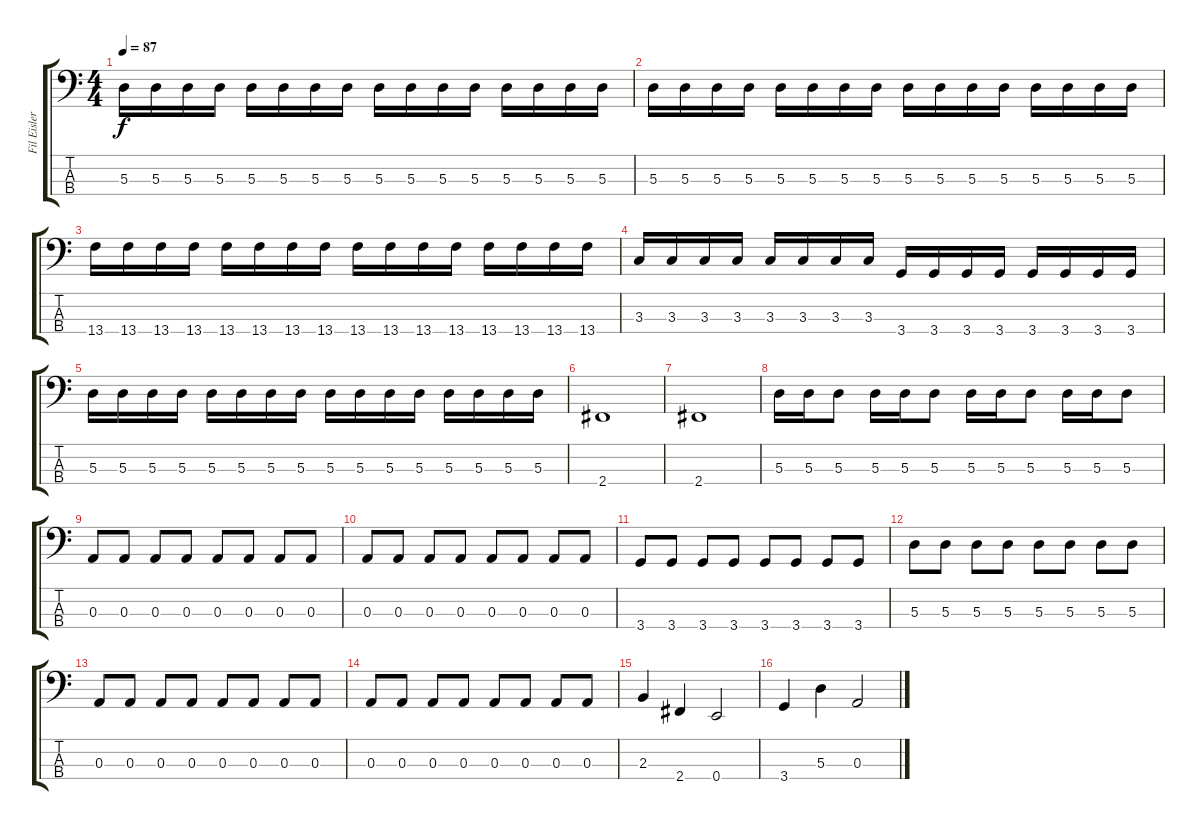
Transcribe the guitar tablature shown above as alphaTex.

\track ("Fil Eisler" "Fil Eisler") {instrument electricbasspick}
\staff {score tabs}
\tuning (G2 D2 A1 E1) {hide}
\ts (4 4)
\tempo 87
\clef f4
\ks c
5.3.16{dy f} 5.3.16 5.3.16 5.3.16 5.3.16 5.3.16 5.3.16 5.3.16 5.3.16 5.3.16 5.3.16 5.3.16 5.3.16 5.3.16 5.3.16 5.3.16 |
5.3.16 5.3.16 5.3.16 5.3.16 5.3.16 5.3.16 5.3.16 5.3.16 5.3.16 5.3.16 5.3.16 5.3.16 5.3.16 5.3.16 5.3.16 5.3.16 |
13.4.16 13.4.16 13.4.16 13.4.16 13.4.16 13.4.16 13.4.16 13.4.16 13.4.16 13.4.16 13.4.16 13.4.16 13.4.16 13.4.16 13.4.16 13.4.16 |
3.3.16 3.3.16 3.3.16 3.3.16 3.3.16 3.3.16 3.3.16 3.3.16 3.4.16 3.4.16 3.4.16 3.4.16 3.4.16 3.4.16 3.4.16 3.4.16 |
5.3.16 5.3.16 5.3.16 5.3.16 5.3.16 5.3.16 5.3.16 5.3.16 5.3.16 5.3.16 5.3.16 5.3.16 5.3.16 5.3.16 5.3.16 5.3.16 |
2.4.1 |
2.4.1 |
5.3.16 5.3.16 5.3.8 5.3.16 5.3.16 5.3.8 5.3.16 5.3.16 5.3.8 5.3.16 5.3.16 5.3.8 |
0.3.8 0.3.8 0.3.8 0.3.8 0.3.8 0.3.8 0.3.8 0.3.8 |
0.3.8 0.3.8 0.3.8 0.3.8 0.3.8 0.3.8 0.3.8 0.3.8 |
3.4.8 3.4.8 3.4.8 3.4.8 3.4.8 3.4.8 3.4.8 3.4.8 |
5.3.8 5.3.8 5.3.8 5.3.8 5.3.8 5.3.8 5.3.8 5.3.8 |
0.3.8 0.3.8 0.3.8 0.3.8 0.3.8 0.3.8 0.3.8 0.3.8 |
0.3.8 0.3.8 0.3.8 0.3.8 0.3.8 0.3.8 0.3.8 0.3.8 |
2.3.4 2.4.4 0.4.2 |
3.4.4 5.3.4 0.3.2
